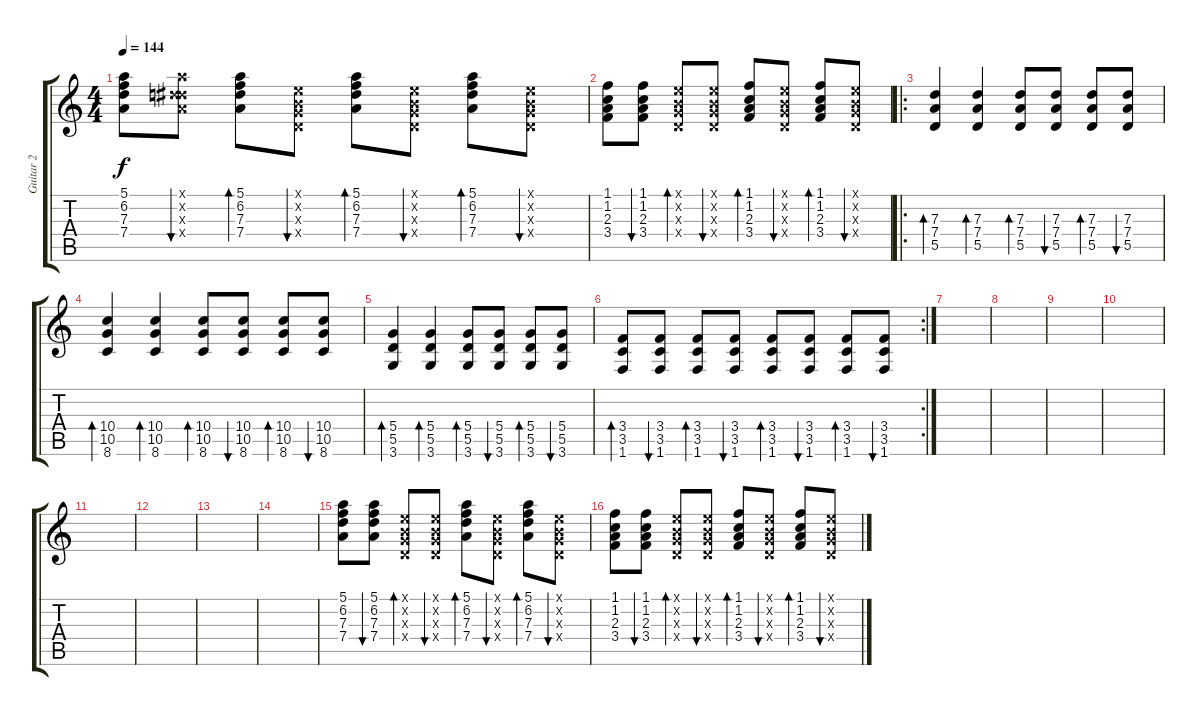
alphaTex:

\track ("Guitar 2" "Guitar 2") {instrument electricguitarclean}
\staff {score tabs}
\tuning (E4 B3 G3 D3 A2 E2) {hide}
\ts (4 4)
\tempo 144
\clef g2
\ks c
(5.1 6.2 7.3 7.4).8{dy f} (5.1{x} 4.2{x} 7.3{x} 7.4{x}).8{bu 60} (5.1 6.2 7.3 7.4).8{bd 60} (0.1{x} 0.2{x} 0.3{x} 0.4{x}).8{bu 60} (5.1 6.2 7.3 7.4).8{bd 60} (0.1{x} 0.2{x} 0.3{x} 0.4{x}).8{bu 60} (5.1 6.2 7.3 7.4).8{bd 60} (0.1{x} 0.2{x} 0.3{x} 0.4{x}).8{bu 60} |
(1.1 1.2 2.3 3.4).8 (1.1 1.2 2.3 3.4).8{bu 60} (0.1{x} 0.2{x} 0.3{x} 0.4{x}).8{bd 60} (0.1{x} 0.2{x} 0.3{x} 0.4{x}).8{bu 60} (1.1 1.2 2.3 3.4).8{bd 60} (0.1{x} 0.2{x} 0.3{x} 0.4{x}).8{bu 60} (1.1 1.2 2.3 3.4).8{bd 60} (0.1{x} 0.2{x} 0.3{x} 0.4{x}).8{bu 60} |
\ro
(7.3 7.4 5.5).4{bd 120} (7.3 7.4 5.5).4{bd 120} (7.3 7.4 5.5).8{bd 120} (7.3 7.4 5.5).8{bu 120} (7.3 7.4 5.5).8{bd 120} (7.3 7.4 5.5).8{bu 120} |
(10.4 10.5 8.6).4{bd 120} (10.4 10.5 8.6).4{bd 120} (10.4 10.5 8.6).8{bd 120} (10.4 10.5 8.6).8{bu 120} (10.4 10.5 8.6).8{bd 120} (10.4 10.5 8.6).8{bu 120} |
(5.4 5.5 3.6).4{bd 120} (5.4 5.5 3.6).4{bd 120} (5.4 5.5 3.6).8{bd 120} (5.4 5.5 3.6).8{bu 120} (5.4 5.5 3.6).8{bd 120} (5.4 5.5 3.6).8{bu 120} |
\rc 2
(3.4 3.5 1.6).8{bd 120} (3.4 3.5 1.6).8{bu 120} (3.4 3.5 1.6).8{bd 120} (3.4 3.5 1.6).8{bu 120} (3.4 3.5 1.6).8{bd 120} (3.4 3.5 1.6).8{bu 120} (3.4 3.5 1.6).8{bd 120} (3.4 3.5 1.6).8{bu 120} |
|
|
|
|
|
|
|
|
(5.1 6.2 7.3 7.4).8 (5.1 6.2 7.3 7.4).8{bu 60} (0.1{x} 0.2{x} 0.3{x} 0.4{x}).8{bd 60} (0.1{x} 0.2{x} 0.3{x} 0.4{x}).8{bu 60} (5.1 6.2 7.3 7.4).8{bd 60} (0.1{x} 0.2{x} 0.3{x} 0.4{x}).8{bu 60} (5.1 6.2 7.3 7.4).8{bd 60} (0.1{x} 0.2{x} 0.3{x} 0.4{x}).8{bu 60} |
(1.1 1.2 2.3 3.4).8 (1.1 1.2 2.3 3.4).8{bu 60} (0.1{x} 0.2{x} 0.3{x} 0.4{x}).8{bd 60} (0.1{x} 0.2{x} 0.3{x} 0.4{x}).8{bu 60} (1.1 1.2 2.3 3.4).8{bd 60} (0.1{x} 0.2{x} 0.3{x} 0.4{x}).8{bu 60} (1.1 1.2 2.3 3.4).8{bd 60} (0.1{x} 0.2{x} 0.3{x} 0.4{x}).8{bu 60}
